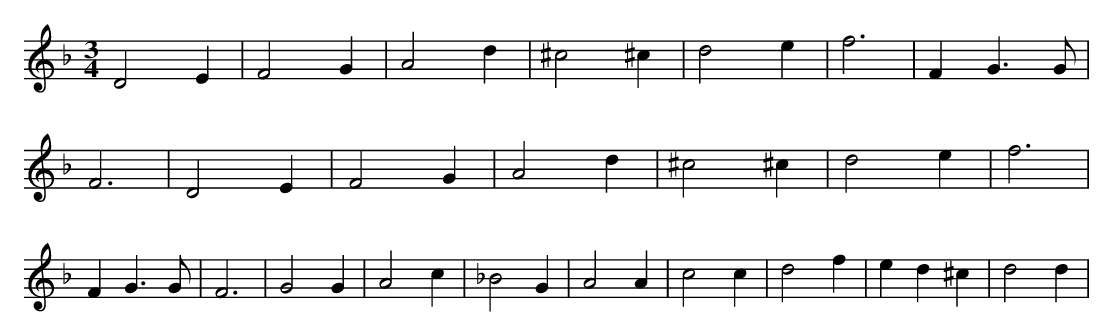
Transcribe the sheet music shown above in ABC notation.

X:1
M:3/4
L:1/8
K:F
D4 E2 | F4 G2 | A4 d2 | ^c4 ^c2 | d4 e2 | f6 | F2 G3 G | F6 | D4 E2 | F4 G2 | A4 d2 | ^c4 ^c2 | d4 e2 | f6 | F2 G3 G | F6 | G4 G2 | A4 c2 | _B4 G2 | A4 A2 | c4 c2 | d4 f2 | e2 d2 ^c2 | d4 d2 |
